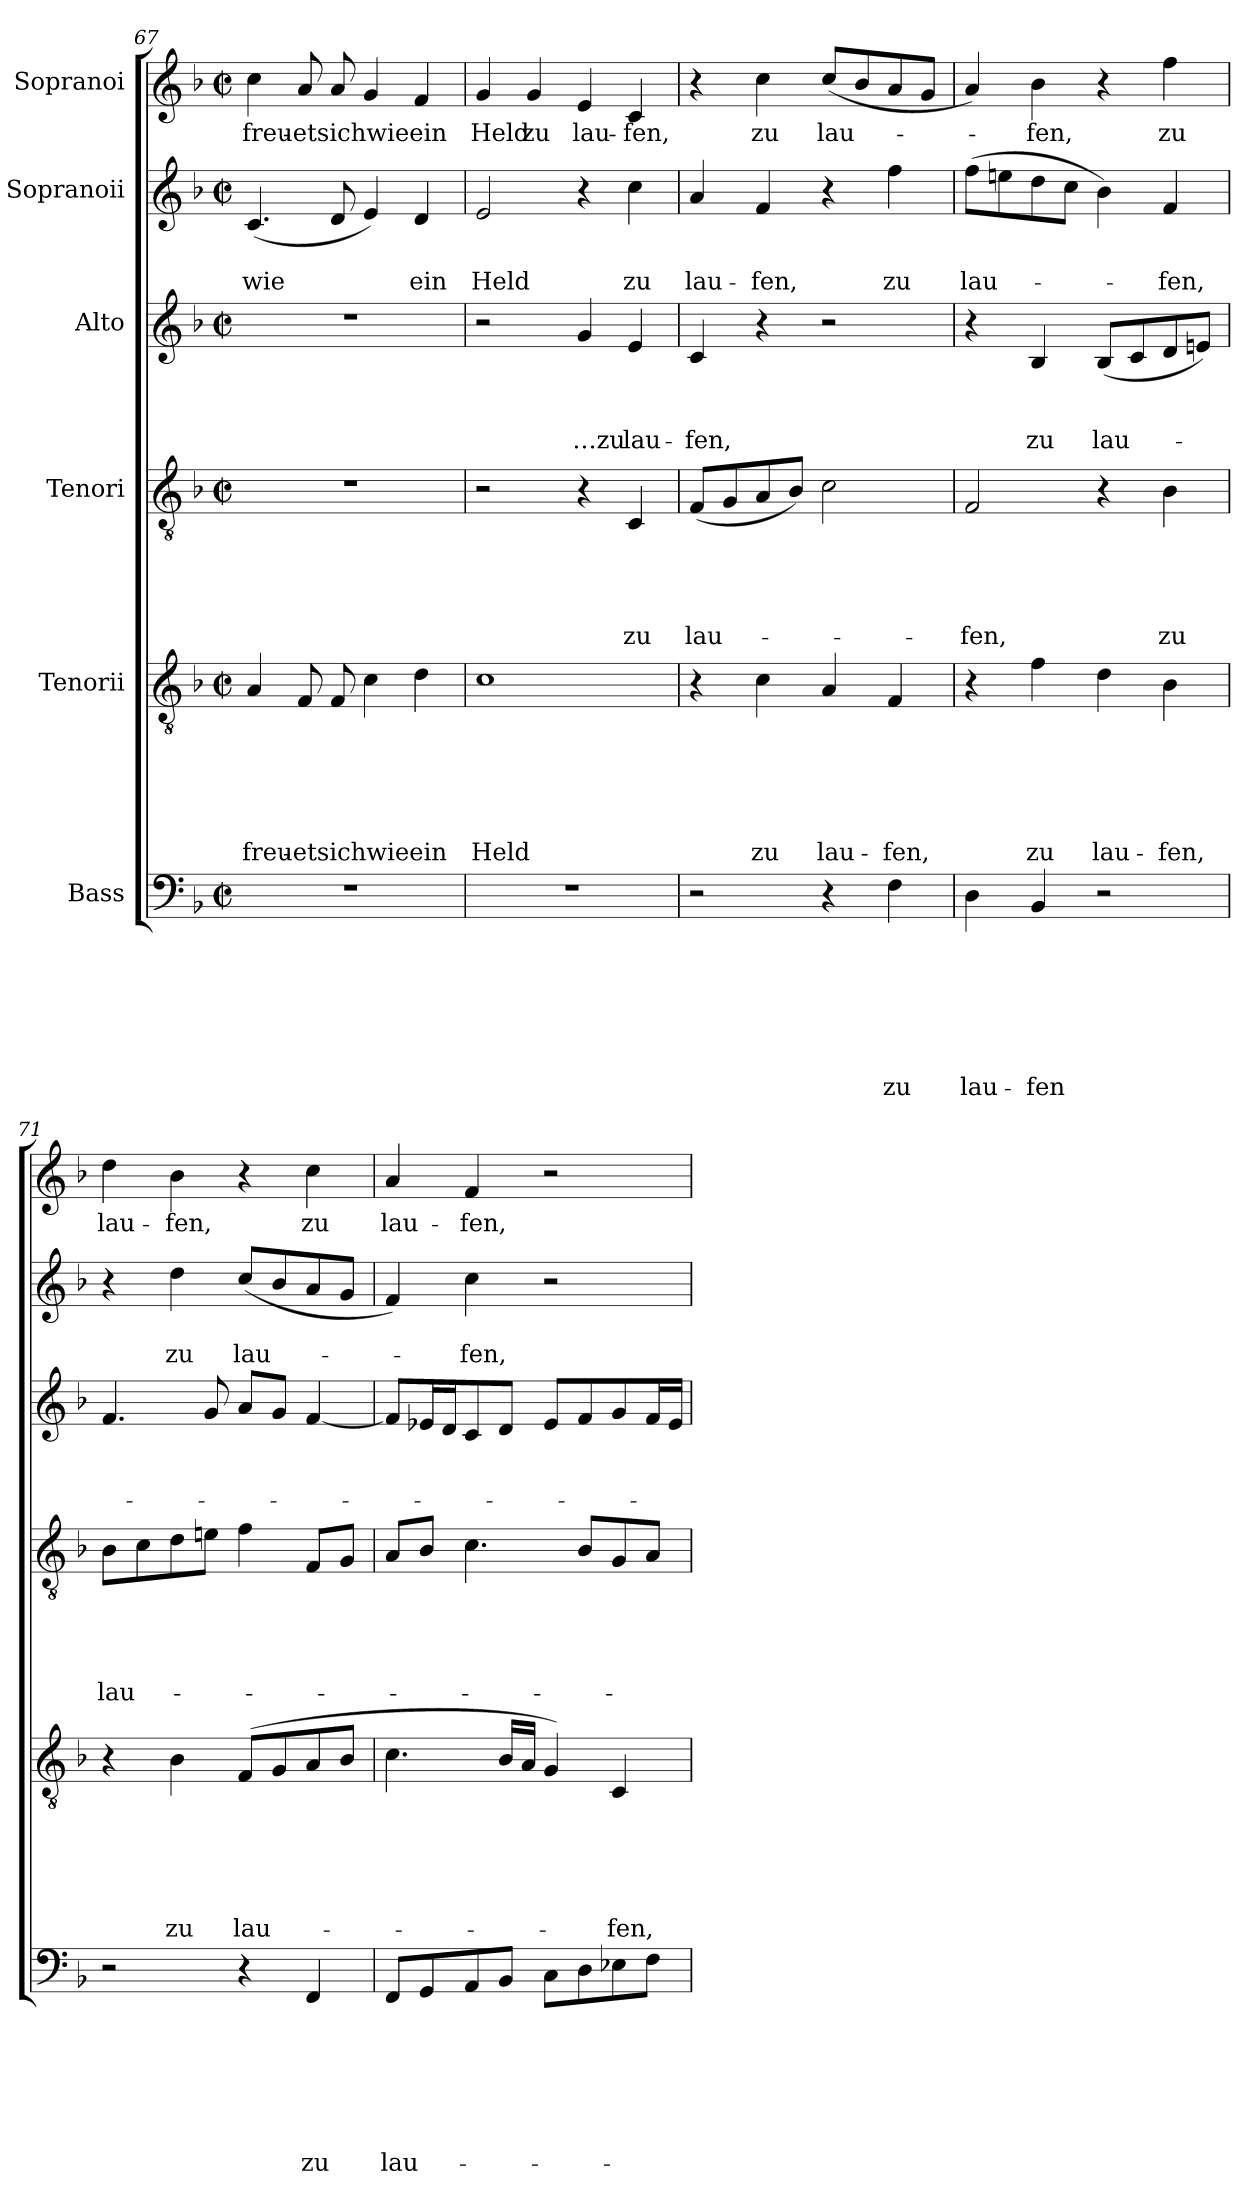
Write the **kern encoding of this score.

**kern	**text	**text	**text	**text	**text	**text	**text	**kern	**text	**text	**text	**text	**text	**text	**kern	**text	**text	**text	**text	**text	**kern	**text	**text	**text	**kern	**text	**text	**kern	**text
*part6	*part6	*part6	*part6	*part6	*part6	*part6	*part6	*part5	*part5	*part5	*part5	*part5	*part5	*part5	*part4	*part4	*part4	*part4	*part4	*part4	*part3	*part3	*part3	*part3	*part2	*part2	*part2	*part1	*part1
*staff6	*staff6	*staff6	*staff6	*staff6	*staff6	*staff6	*staff6	*staff5	*staff5	*staff5	*staff5	*staff5	*staff5	*staff5	*staff4	*staff4	*staff4	*staff4	*staff4	*staff4	*staff3	*staff3	*staff3	*staff3	*staff2	*staff2	*staff2	*staff1	*staff1
*I"Bass	*	*	*	*	*	*	*	*I"Tenorii	*	*	*	*	*	*	*I"Tenori	*	*	*	*	*	*I"Alto	*	*	*	*I"Sopranoii	*	*	*I"Sopranoi	*
*clefF4	*	*	*	*	*	*	*	*clefGv2	*	*	*	*	*	*	*clefGv2	*	*	*	*	*	*clefG2	*	*	*	*clefG2	*	*	*clefG2	*
*	*	*	*	*	*	*	*	*	*	*	*	*	*	*	*	*	*	*	*	*	*ITrd-3c-5	*	*	*	*	*	*	*ITrd-3c-5	*
*k[b-]	*	*	*	*	*	*	*	*k[b-]	*	*	*	*	*	*	*k[b-]	*	*	*	*	*	*k[b-e-]	*	*	*	*k[b-]	*	*	*k[b-e-]	*
*F:	*	*	*	*	*	*	*	*F:	*	*	*	*	*	*	*F:	*	*	*	*	*	*B-:	*	*	*	*F:	*	*	*B-:	*
*M2/2	*	*	*	*	*	*	*	*M2/2	*	*	*	*	*	*	*M2/2	*	*	*	*	*	*M2/2	*	*	*	*M2/2	*	*	*M2/2	*
*met(c|)	*	*	*	*	*	*	*	*met(c|)	*	*	*	*	*	*	*met(c|)	*	*	*	*	*	*met(c|)	*	*	*	*met(c|)	*	*	*met(c|)	*
=67	=67	=67	=67	=67	=67	=67	=67	=67	=67	=67	=67	=67	=67	=67	=67	=67	=67	=67	=67	=67	=67	=67	=67	=67	=67	=67	=67	=67	=67
!	!	!	!	!	!	!	!	!	!	!	!	!	!	!LO:LY:b	!	!	!	!	!	!	!	!	!	!	!	!	!LO:LY:b	!	!LO:LY:b
1r	.	.	.	.	.	.	.	4A/	.	.	.	.	.	freu-	1r	.	.	.	.	.	1r	.	.	.	(4.c/	.	-wie	4ff\	freu-
!	!	!	!	!	!	!	!	!	!	!	!	!	!	!LO:LY:b	!	!	!	!	!	!	!	!	!	!	!	!	!	!	!LO:LY:b
.	.	.	.	.	.	.	.	8F/	.	.	.	.	.	-etsichwie	.	.	.	.	.	.	.	.	.	.	.	.	.	8dd/	-etsichwie
.	.	.	.	.	.	.	.	8F/	.	.	.	.	.	.	.	.	.	.	.	.	.	.	.	.	8d/	.	.	8dd/	.
.	.	.	.	.	.	.	.	4c\	.	.	.	.	.	.	.	.	.	.	.	.	.	.	.	.	4e/)	.	.	4cc/	.
!	!	!	!	!	!	!	!	!	!	!	!	!	!	!LO:LY:b	!	!	!	!	!	!	!	!	!	!	!	!	!LO:LY:b	!	!LO:LY:b
.	.	.	.	.	.	.	.	4d\	.	.	.	.	.	ein	.	.	.	.	.	.	.	.	.	.	4d/	.	ein	4b-/	ein
=68	=68	=68	=68	=68	=68	=68	=68	=68	=68	=68	=68	=68	=68	=68	=68	=68	=68	=68	=68	=68	=68	=68	=68	=68	=68	=68	=68	=68	=68
!	!	!	!	!	!	!	!	!	!	!	!	!	!	!LO:LY:b	!	!	!	!	!	!	!	!	!	!	!	!	!LO:LY:b	!	!LO:LY:b
1r	.	.	.	.	.	.	.	1c	.	.	.	.	.	Held	2r	.	.	.	.	.	2r	.	.	.	2e/	.	Held	4cc/	Held
!	!	!	!	!	!	!	!	!	!	!	!	!	!	!	!	!	!	!	!	!	!	!	!	!	!	!	!	!	!LO:LY:b
.	.	.	.	.	.	.	.	.	.	.	.	.	.	.	.	.	.	.	.	.	.	.	.	.	.	.	.	4cc/	zu
!	!	!	!	!	!	!	!	!	!	!	!	!	!	!	!	!	!	!	!	!	!	!	!	!LO:LY:b	!	!	!	!	!LO:LY:b
.	.	.	.	.	.	.	.	.	.	.	.	.	.	.	4r	.	.	.	.	.	4cc/	.	.	…zu	4r	.	.	4a/	lau-
!	!	!	!	!	!	!	!	!	!	!	!	!	!	!	!	!	!	!	!	!LO:LY:b	!	!	!	!LO:LY:b	!	!	!LO:LY:b	!	!LO:LY:b
.	.	.	.	.	.	.	.	.	.	.	.	.	.	.	4C/	.	.	.	.	-zu	4a/	.	.	lau-	4cc\	.	zu	4f/	-fen,
=69	=69	=69	=69	=69	=69	=69	=69	=69	=69	=69	=69	=69	=69	=69	=69	=69	=69	=69	=69	=69	=69	=69	=69	=69	=69	=69	=69	=69	=69
!	!	!	!	!	!	!	!	!	!	!	!	!	!	!	!	!	!	!	!	!LO:LY:b	!	!	!	!LO:LY:b	!	!	!LO:LY:b	!	!
2r	.	.	.	.	.	.	.	4r	.	.	.	.	.	.	(>8F/L	.	.	.	.	lau-	4f/	.	.	-fen,	4a/	.	lau-	4r	.
.	.	.	.	.	.	.	.	.	.	.	.	.	.	.	8G/	.	.	.	.	.	.	.	.	.	.	.	.	.	.
!	!	!	!	!	!	!	!	!	!	!	!	!	!	!LO:LY:b	!	!	!	!	!	!	!	!	!	!	!	!	!LO:LY:b	!	!LO:LY:b
.	.	.	.	.	.	.	.	4c\	.	.	.	.	.	zu	8A/	.	.	.	.	.	4r	.	.	.	4f/	.	-fen,	4ff\	zu
.	.	.	.	.	.	.	.	.	.	.	.	.	.	.	8B-/J)	.	.	.	.	.	.	.	.	.	.	.	.	.	.
!	!	!	!	!	!	!	!	!	!	!	!	!	!	!LO:LY:b	!	!	!	!	!	!	!	!	!	!	!	!	!	!	!LO:LY:b
4r	.	.	.	.	.	.	.	4A/	.	.	.	.	.	lau-	2c\	.	.	.	.	.	2r	.	.	.	4r	.	.	(<8ff/L	lau-
.	.	.	.	.	.	.	.	.	.	.	.	.	.	.	.	.	.	.	.	.	.	.	.	.	.	.	.	8ee-/	.
!	!	!	!	!	!	!	!LO:LY:b	!	!	!	!	!	!	!LO:LY:b	!	!	!	!	!	!	!	!	!	!	!	!	!LO:LY:b	!	!
4F\	.	.	.	.	.	.	zu	4F/	.	.	.	.	.	-fen,	.	.	.	.	.	.	.	.	.	.	4ff\	.	zu	8dd/	.
.	.	.	.	.	.	.	.	.	.	.	.	.	.	.	.	.	.	.	.	.	.	.	.	.	.	.	.	8cc/J	.
=70	=70	=70	=70	=70	=70	=70	=70	=70	=70	=70	=70	=70	=70	=70	=70	=70	=70	=70	=70	=70	=70	=70	=70	=70	=70	=70	=70	=70	=70
!	!	!	!	!	!	!	!LO:LY:b	!	!	!	!	!	!	!	!	!	!	!	!	!LO:LY:b	!	!	!	!	!	!	!LO:LY:b	!	!
4D\	.	.	.	.	.	.	lau-	4r	.	.	.	.	.	.	2F/	.	.	.	.	-fen,	4r	.	.	.	(>8ff\L	.	lau-	4dd/)	.
.	.	.	.	.	.	.	.	.	.	.	.	.	.	.	.	.	.	.	.	.	.	.	.	.	8een\	.	.	.	.
!	!	!	!	!	!	!	!LO:LY:b	!	!	!	!	!	!	!LO:LY:b	!	!	!	!	!	!	!	!	!	!LO:LY:b	!	!	!	!	!LO:LY:b
4BB-/	.	.	.	.	.	.	-fen	4f\	.	.	.	.	.	zu	.	.	.	.	.	.	4e-/	.	.	zu	8dd\	.	.	4ee-\	-fen,
.	.	.	.	.	.	.	.	.	.	.	.	.	.	.	.	.	.	.	.	.	.	.	.	.	8cc\J	.	.	.	.
!	!	!	!	!	!	!	!	!	!	!	!	!	!	!LO:LY:b	!	!	!	!	!	!	!	!	!	!LO:LY:b	!	!	!	!	!
2r	.	.	.	.	.	.	.	4d\	.	.	.	.	.	lau-	4r	.	.	.	.	.	(>8e-/L	.	.	lau-	4b-\)	.	.	4r	.
.	.	.	.	.	.	.	.	.	.	.	.	.	.	.	.	.	.	.	.	.	8f/	.	.	.	.	.	.	.	.
!	!	!	!	!	!	!	!	!	!	!	!	!	!	!LO:LY:b	!	!	!	!	!	!LO:LY:b	!	!	!	!	!	!	!LO:LY:b	!	!LO:LY:b
.	.	.	.	.	.	.	.	4B-\	.	.	.	.	.	-fen,	4B-\	.	.	.	.	zu	8g/	.	.	.	4f/	.	-fen,	4bb-\	zu
.	.	.	.	.	.	.	.	.	.	.	.	.	.	.	.	.	.	.	.	.	8an/J)	.	.	.	.	.	.	.	.
!!LO:LB:g=z
=71	=71	=71	=71	=71	=71	=71	=71	=71	=71	=71	=71	=71	=71	=71	=71	=71	=71	=71	=71	=71	=71	=71	=71	=71	=71	=71	=71	=71	=71
!	!	!	!	!	!	!	!	!	!	!	!	!	!	!	!	!	!	!	!	!LO:LY:b	!	!	!	!	!	!	!	!	!LO:LY:b
2r	.	.	.	.	.	.	.	4r	.	.	.	.	.	.	8B-\L	.	.	.	.	lau-	4.b-/	.	.	.	4r	.	.	4gg\	lau-
.	.	.	.	.	.	.	.	.	.	.	.	.	.	.	8c\	.	.	.	.	.	.	.	.	.	.	.	.	.	.
!	!	!	!	!	!	!	!	!	!	!	!	!	!	!LO:LY:b	!	!	!	!	!	!	!	!	!	!	!	!	!LO:LY:b	!	!LO:LY:b
.	.	.	.	.	.	.	.	4B-\	.	.	.	.	.	zu	8d\	.	.	.	.	.	.	.	.	.	4dd\	.	zu	4ee-\	-fen,
.	.	.	.	.	.	.	.	.	.	.	.	.	.	.	8en\J	.	.	.	.	.	8cc/	.	.	.	.	.	.	.	.
!	!	!	!	!	!	!	!	!	!	!	!	!	!	!LO:LY:b	!	!	!	!	!	!	!	!	!	!	!	!	!LO:LY:b	!	!
4r	.	.	.	.	.	.	.	(>8F/L	.	.	.	.	.	lau-	4f\	.	.	.	.	.	8dd/L	.	.	.	(<8cc/L	.	lau-	4r	.
.	.	.	.	.	.	.	.	8G/	.	.	.	.	.	.	.	.	.	.	.	.	8cc/J	.	.	.	8b-/	.	.	.	.
!	!	!	!	!	!	!	!LO:LY:b	!	!	!	!	!	!	!	!	!	!	!	!	!	!	!	!	!	!	!	!	!	!LO:LY:b
4FF/	.	.	.	.	.	.	zu	8A/	.	.	.	.	.	.	8F/L	.	.	.	.	.	[<4b-/	.	.	.	8a/	.	.	4ff\	zu
.	.	.	.	.	.	.	.	8B-/J	.	.	.	.	.	.	8G/J	.	.	.	.	.	.	.	.	.	8g/J	.	.	.	.
=72	=72	=72	=72	=72	=72	=72	=72	=72	=72	=72	=72	=72	=72	=72	=72	=72	=72	=72	=72	=72	=72	=72	=72	=72	=72	=72	=72	=72	=72
!	!	!	!	!	!	!	!LO:LY:b	!	!	!	!	!	!	!	!	!	!	!	!	!	!	!	!	!	!	!	!	!	!LO:LY:b
8FF/L	.	.	.	.	.	.	lau-	4.c\	.	.	.	.	.	.	8A/L	.	.	.	.	.	8b-/L]	.	.	.	4f/)	.	.	4dd/	lau-
8GG/	.	.	.	.	.	.	.	.	.	.	.	.	.	.	8B-/J	.	.	.	.	.	16a-X/L	.	.	.	.	.	.	.	.
.	.	.	.	.	.	.	.	.	.	.	.	.	.	.	.	.	.	.	.	.	16g/J	.	.	.	.	.	.	.	.
!	!	!	!	!	!	!	!	!	!	!	!	!	!	!	!	!	!	!	!	!	!	!	!	!	!	!	!LO:LY:b	!	!LO:LY:b
8AA/	.	.	.	.	.	.	.	.	.	.	.	.	.	.	4.c\	.	.	.	.	.	8f/	.	.	.	4cc\	.	-fen,	4b-/	-fen,
8BB-/J	.	.	.	.	.	.	.	16B-/LL	.	.	.	.	.	.	.	.	.	.	.	.	8g/J	.	.	.	.	.	.	.	.
.	.	.	.	.	.	.	.	16A/JJ	.	.	.	.	.	.	.	.	.	.	.	.	.	.	.	.	.	.	.	.	.
8C\L	.	.	.	.	.	.	.	4G/)	.	.	.	.	.	.	.	.	.	.	.	.	8a-/L	.	.	.	2r	.	.	2r	.
8D\	.	.	.	.	.	.	.	.	.	.	.	.	.	.	8B-/L	.	.	.	.	.	8b-/	.	.	.	.	.	.	.	.
!	!	!	!	!	!	!	!	!	!	!	!	!	!	!LO:LY:b	!	!	!	!	!	!	!	!	!	!	!	!	!	!	!
8E-X\	.	.	.	.	.	.	.	4C/	.	.	.	.	.	-fen,	8G/	.	.	.	.	.	8cc/	.	.	.	.	.	.	.	.
8F\J	.	.	.	.	.	.	.	.	.	.	.	.	.	.	8A/J	.	.	.	.	.	16b-/L	.	.	.	.	.	.	.	.
.	.	.	.	.	.	.	.	.	.	.	.	.	.	.	.	.	.	.	.	.	16a-/JJ	.	.	.	.	.	.	.	.
=	=	=	=	=	=	=	=	=	=	=	=	=	=	=	=	=	=	=	=	=	=	=	=	=	=	=	=	=	=
*-	*-	*-	*-	*-	*-	*-	*-	*-	*-	*-	*-	*-	*-	*-	*-	*-	*-	*-	*-	*-	*-	*-	*-	*-	*-	*-	*-	*-	*-
